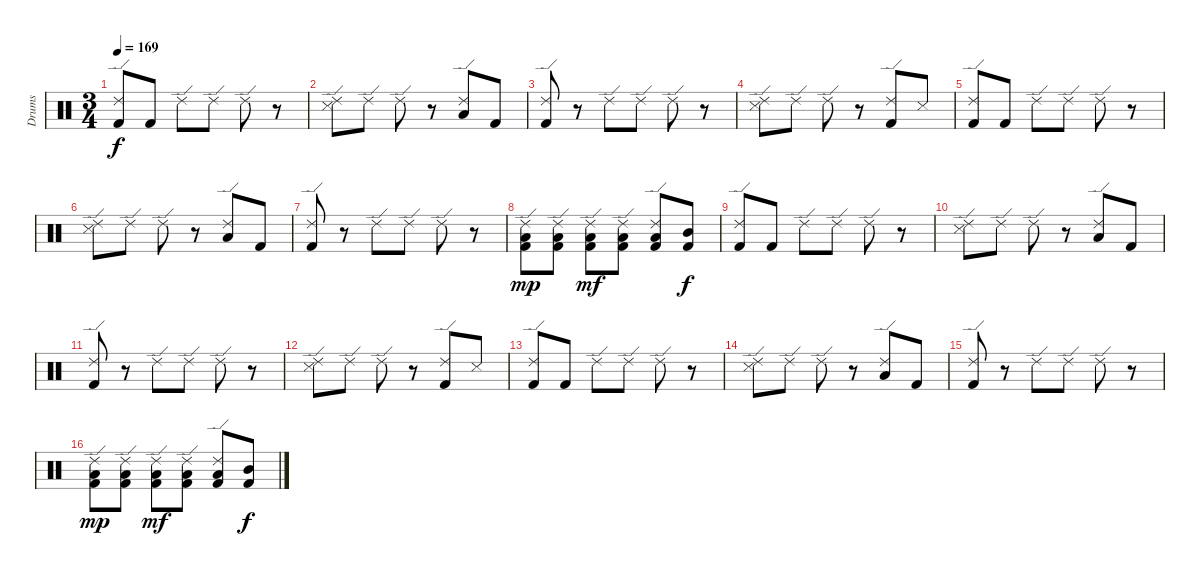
\track ("Drums" "Drums") {instrument percussion}
\staff {score}
\articulation defaults
\ts (3 4)
\tempo 169
\clef neutral
\ks c
("Ride (edge) 2" "Kick (hit) 2").8{dy f volume 12} "Kick (hit) 2".8 "Ride (edge) 2".8 "Ride (edge) 2".8 "Ride (edge) 2".8 r.8 |
("Ride (edge) 2" "Snare (side stick) 3").8 "Ride (edge) 2".8 "Ride (edge) 2".8 r.8 ("Ride (edge) 2" "Low Tom (hit)").8 "Kick (hit) 2".8 |
("Ride (edge) 2" "Kick (hit) 2").8 r.8 "Ride (edge) 2".8 "Ride (edge) 2".8 "Ride (edge) 2".8 r.8 |
("Ride (edge) 2" "Snare (side stick) 3").8 "Ride (edge) 2".8 "Ride (edge) 2".8 r.8 ("Ride (edge) 2" "Kick (hit) 2").8 "Snare (side stick) 3".8 |
("Ride (edge) 2" "Kick (hit) 2").8 "Kick (hit) 2".8 "Ride (edge) 2".8 "Ride (edge) 2".8 "Ride (edge) 2".8 r.8 |
("Ride (edge) 2" "Snare (side stick) 3").8 "Ride (edge) 2".8 "Ride (edge) 2".8 r.8 ("Ride (edge) 2" "Low Tom (hit)").8 "Kick (hit) 2".8 |
("Ride (edge) 2" "Kick (hit) 2").8 r.8 "Ride (edge) 2".8 "Ride (edge) 2".8 "Ride (edge) 2".8 r.8 |
("Ride (edge) 2" "Low Tom (hit)" "Kick (hit) 2").8{dy mp} ("Ride (edge) 2" "Low Tom (hit)" "Kick (hit) 2").8 ("Ride (edge) 2" "Low Tom (hit)" "Kick (hit) 2").8{dy mf} ("Ride (edge) 2" "Low Tom (hit)" "Kick (hit) 2").8 ("Ride (edge) 2" "Low Tom (hit)" "Kick (hit) 2").8 ("Mid Tom (hit)" "Kick (hit) 2").8{dy f} |
("Ride (edge) 2" "Kick (hit) 2").8 "Kick (hit) 2".8 "Ride (edge) 2".8 "Ride (edge) 2".8 "Ride (edge) 2".8 r.8 |
("Ride (edge) 2" "Snare (side stick) 3").8 "Ride (edge) 2".8 "Ride (edge) 2".8 r.8 ("Ride (edge) 2" "Low Tom (hit)").8 "Kick (hit) 2".8 |
("Ride (edge) 2" "Kick (hit) 2").8 r.8 "Ride (edge) 2".8 "Ride (edge) 2".8 "Ride (edge) 2".8 r.8 |
("Ride (edge) 2" "Snare (side stick) 3").8 "Ride (edge) 2".8 "Ride (edge) 2".8 r.8 ("Ride (edge) 2" "Kick (hit) 2").8 "Snare (side stick) 3".8 |
("Ride (edge) 2" "Kick (hit) 2").8 "Kick (hit) 2".8 "Ride (edge) 2".8 "Ride (edge) 2".8 "Ride (edge) 2".8 r.8 |
("Ride (edge) 2" "Snare (side stick) 3").8 "Ride (edge) 2".8 "Ride (edge) 2".8 r.8 ("Ride (edge) 2" "Low Tom (hit)").8 "Kick (hit) 2".8 |
("Ride (edge) 2" "Kick (hit) 2").8 r.8 "Ride (edge) 2".8 "Ride (edge) 2".8 "Ride (edge) 2".8 r.8 |
("Ride (edge) 2" "Low Tom (hit)" "Kick (hit) 2").8{dy mp} ("Ride (edge) 2" "Low Tom (hit)" "Kick (hit) 2").8 ("Ride (edge) 2" "Low Tom (hit)" "Kick (hit) 2").8{dy mf} ("Ride (edge) 2" "Low Tom (hit)" "Kick (hit) 2").8 ("Ride (edge) 2" "Low Tom (hit)" "Kick (hit) 2").8 ("Mid Tom (hit)" "Kick (hit) 2").8{dy f}
